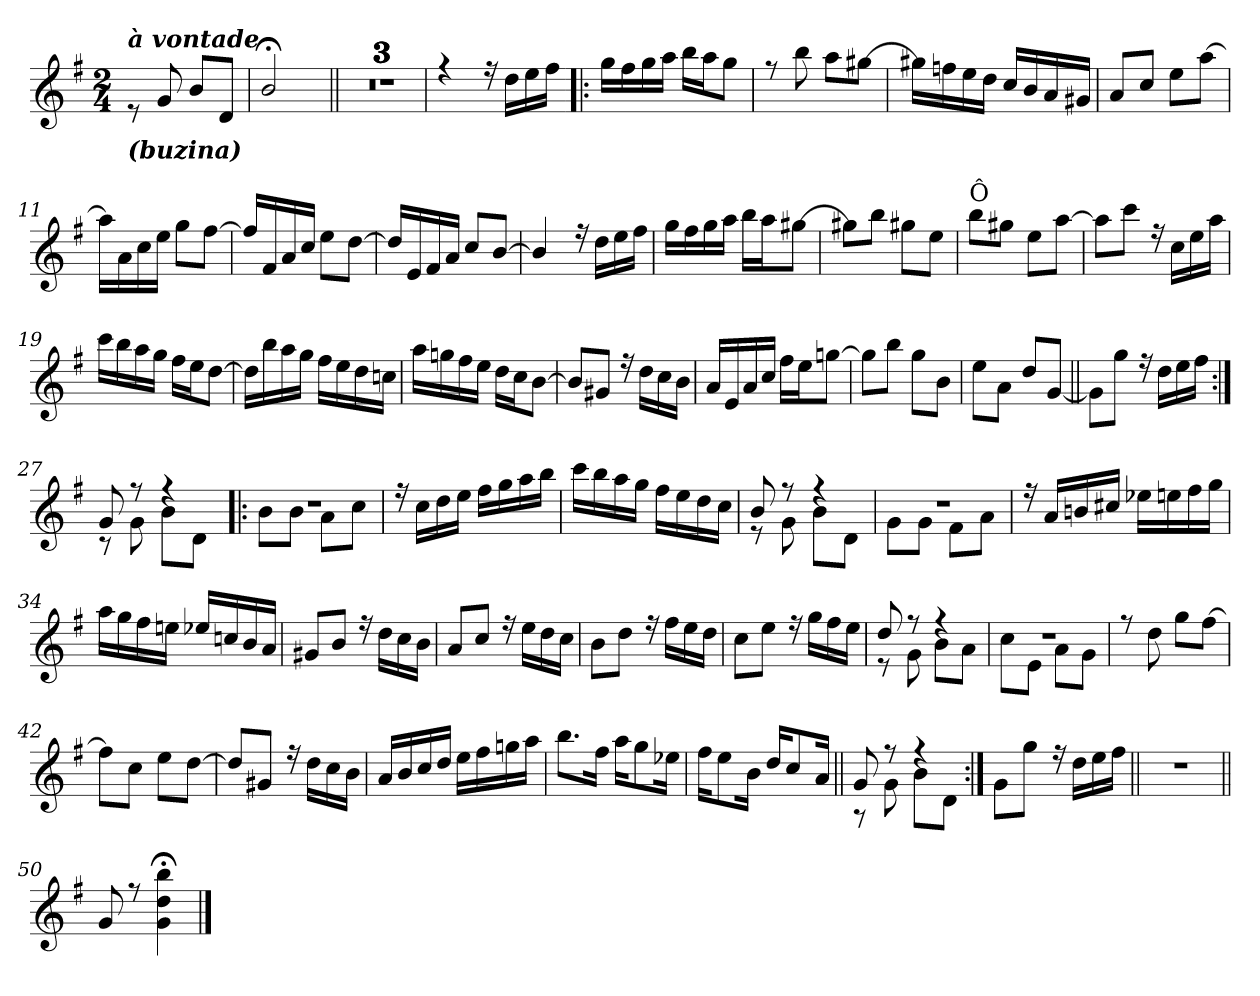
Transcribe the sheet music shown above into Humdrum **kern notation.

**kern
*part1
*staff1
*clefG2
*k[f#]
*G:
*M2/4
=1
*^
!LO:TX:b:Bi:t=(buzina)	!
!LO:TX:a:Bi:t=à vontade	!
8re	2ryy
8g!/	.
8b!/L	.
8d!/J	.
=2	=2
2b;<!/	2ryy
=3||	=3||
!LO:TX:a:t=ca. 144	!
!LO:TX:b:Bi:t=percussão	!
*v	*v
2r
=4
2r
=5
2r
=6
*^
4rff	2ryy
16rff	.
16dd\LL	.
16ee\	.
16ff#\JJ	.
!!LO:LB:g=z	!!
=7!|:	=7!|:
16gg\LL	2ryy
16ff#\	.
16gg\	.
16aa\JJ	.
16bb\LL	.
16aa\J	.
8gg\J	.
=8	=8
8rff	2ryy
8bb\	.
8aa\L	.
[<8gg#X\J	.
=9	=9
16gg#X\LL]	2ryy
16ffn\	.
16ee\	.
16dd\JJ	.
16cc/LL	.
16b/	.
16a/	.
16g#X/JJ	.
=10	=10
8a/L	2ryy
8cc/J	.
8ee\L	.
[<8aa\J	.
!!LO:LB:g=z	!!
=11	=11
16aa\LL]	2ryy
16a\	.
16cc\	.
16ee\JJ	.
8gg\L	.
[<8ff#\J	.
=12	=12
16ff#/LL]	2ryy
16f#/	.
16a/	.
16cc/JJ	.
8ee\L	.
[<8dd\J	.
=13	=13
16dd/LL]	2ryy
16e/	.
16f#/	.
16a/JJ	.
8cc/L	.
[>8b/J	.
=14	=14
4b/]	4ryy
16rff	4ryy
16dd\LL	.
16ee\	.
16ff#\JJ	.
!!LO:LB:g=z	!!
=15	=15
16gg\LL	2ryy
16ff#\	.
16gg\	.
16aa\JJ	.
16bb\LL	.
16aa\J	.
[<8gg#X\J	.
=16	=16
8gg#X\L]	2ryy
8bb\J	.
8gg#X\L	.
8ee\J	.
=17	=17
!LO:TX:a:t=Ô	!
8bb\L	2ryy
8gg#X\J	.
8ee\L	.
[<8aa\J	.
=18	=18
8aa\L]	2ryy
8ccc\J	.
16rff	.
16cc\LL	.
16ee\	.
16aa\JJ	.
!!LO:LB:g=z	!!
=19	=19
16ccc\LL	4ryy
16bb\	.
16aa\	.
16gg\JJ	.
16ff#\LL	4ryy
16ee\J	.
[<8dd\J	.
=20	=20
16dd\LL]	4ryy
16bb\	.
16aa\	.
16gg\JJ	.
16ff#\LL	4ryy
16ee\	.
16dd\	.
16ccn\JJ	.
=21	=21
16aa\LL	4ryy
16ggn\	.
16ff#\	.
16ee\JJ	.
16dd\LL	4ryy
16cc\J	.
[<8b\J	.
=22	=22
8b/L]	2ryy
8g#X/J	.
16rff	.
16dd\LL	.
16cc\	.
16b\JJ	.
!!LO:LB:g=z	!!
=23	=23
16a/LL	4ryy
16e/	.
16a/	.
16cc/JJ	.
16ff#\LL	4ryy
16ee\J	.
[<8ggn\J	.
=24	=24
8gg\L]	4ryy
8bb\J	.
8gg\L	4ryy
8b\J	.
=25	=25
8ee\L	4ryy
8a\J	.
8dd/L	4ryy
[>8g/J	.
=26||	=26||
8g\L]	2ryy
8gg\J	.
16rff	.
16dd\LL	.
16ee\	.
16ff#\JJ	.
=27:|!	=27:|!
*	*^
8g/	8rB	2ryy
8rff	8g!\	.
4rff	8b!\L	.
.	8d!\J	.
!!LO:LB:g=z	!!	!!
=28!|:	=28!|:	=28!|:
2rdd	8b!\L	2ryy
.	8b!\J	.
.	8a!\L	.
.	8cc!\J	.
*	*v	*v
=29	=29
16rff	2ryy
16cc\LL	.
16dd\	.
16ee\JJ	.
16ff#\LL	.
16gg\	.
16aa\	.
16bb\JJ	.
=30	=30
16ccc\LL	2ryy
16bb\	.
16aa\	.
16gg\JJ	.
16ff#\LL	.
16ee\	.
16dd\	.
16cc\JJ	.
=31	=31
*	*^
8b/	8rd	2ryy
8rff	8g!\	.
4rff	8b!\L	.
.	8d!\J	.
!!LO:LB:g=z	!!	!!
=32	=32	=32
2rdd	8g!\L	2ryy
.	8g!\J	.
.	8f#!\L	.
.	8a!\J	.
*	*v	*v
=33	=33
16rff	2ryy
16a/LL	.
16bn/	.
16cc#X/JJ	.
16ee-X\LL	.
16een\	.
16ff#\	.
16gg\JJ	.
=34	=34
16aa\LL	2ryy
16gg\	.
16ff#\	.
16een\JJ	.
16ee-X/LL	.
16ccn/	.
16b/	.
16a/JJ	.
=35	=35
8g#X/L	2ryy
8b/J	.
16rff	.
16dd\LL	.
16cc\	.
16b\JJ	.
!!LO:PB:g=z	!!
=36	=36
8a/L	4ryy
8cc/J	.
16rff	4ryy
16ee\LL	.
16dd\	.
16cc\JJ	.
=37	=37
8b\L	2ryy
8dd\J	.
16rff	.
16ff#\LL	.
16ee\	.
16dd\JJ	.
=38	=38
8cc\L	2ryy
8ee\J	.
16rff	.
16gg\LL	.
16ff#\	.
16ee\JJ	.
=39	=39
*	*^
8dd/	8re	2ryy
8rff	8g!\	.
4rff	8b!\L	.
.	8a!\J	.
!!LO:LB:g=z	!!	!!
=40	=40	=40
2rdd	8cc!\L	4ryy
.	8e!\J	.
.	8a!\L	4ryy
.	8g!\J	.
*	*v	*v
=41	=41
8rff	2ryy
8dd\	.
8gg\L	.
[<8ff#\J	.
=42	=42
8ff#\L]	2ryy
8cc\J	.
8ee\L	.
[<8dd\J	.
=43	=43
8dd/L]	2ryy
8g#X/J	.
16rff	.
16dd\LL	.
16cc\	.
16b\JJ	.
!!LO:LB:g=z	!!
=44	=44
16a/LL	4ryy
16b/	.
16cc/	.
16dd/JJ	.
16ee\LL	4ryy
16ff#\	.
16ggn\	.
16aa\JJ	.
=45	=45
8.bb\L	4ryy
16ff#\Jk	.
16aa\KL	4ryy
8gg\	.
16ee-X\Jk	.
=46	=46
16ff#\KL	4ryy
8ee\	.
16b\Jk	.
16dd/KL	4ryy
8cc/	.
16a/Jk	.
=47||	=47||
*	*^
8g/	8rA	2ryy
8rff	8g!\	.
4rff	8b!\L	.
.	8d!\J	.
*	*v	*v
!!LO:LB:g=z
=48:|!	=48:|!
8g\L	2ryy
8gg\J	.
16rff	.
16dd\LL	.
16ee\	.
16ff#\JJ	.
*v	*v
=49||
(<2r
=50||
*^
8g/)	2ryy
8rff	.
4g\;< 4dd\;< 4bb\;<	.
*v	*v
==
*-
